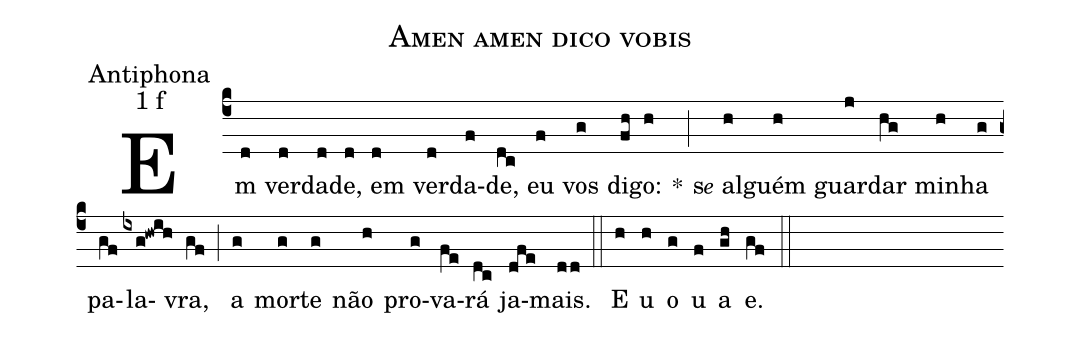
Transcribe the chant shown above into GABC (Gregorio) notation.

name: Amen amen dico vobis;
office-part: Antiphona;
mode: 1;
mode-differentia: f;
%%
(c4)

Em(d) ver(d)da(d)de,(d) em(d) ver(d)da(f)de,(dc) eu(f) vos(g) di(fh)go:(h) *(;) s<e>e</e> al(h)guém(h) guar(j)dar(hg) mi(h)nha(g) pa(gf)la(ixg!hwih)vra,(gf) (;) a(g) mor(g)te(g) não(h) pro(g)va(fe)rá(dc) ja(dfe)mais.(dd)

(::)

E(h) u(h) o(g) u(f) a(gh) e.(gf)

(::)
